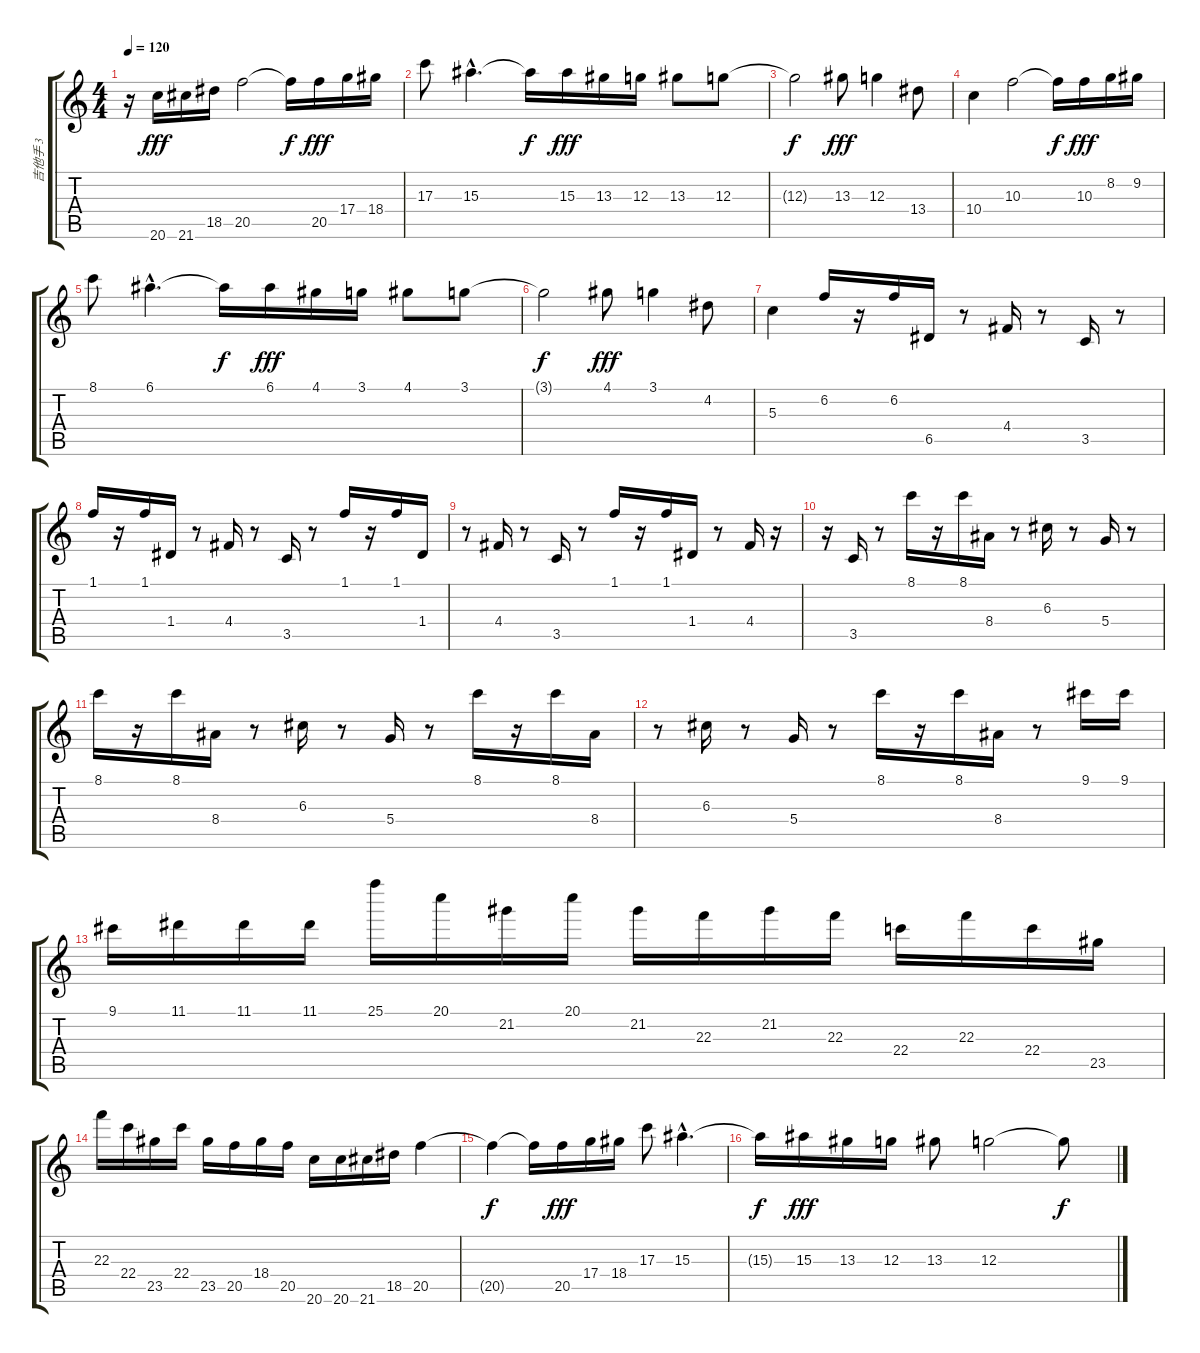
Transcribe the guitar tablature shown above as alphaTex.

\track ("吉他手 3" "吉他手 3") {instrument overdrivenguitar}
\staff {score tabs}
\tuning (E4 B3 G3 D3 A2 E2) {hide}
\ts (4 4)
\tempo 120
\clef g2
\ks c
r.16{dy fff instrument overdrivenguitar} 20.6.16 21.6.16 18.5.16 20.5.2 20.5{t}.16{dy f} 20.5.16{dy fff} 17.4.16 18.4.16 |
17.3.8 15.3{hac}.4{d} 15.3{t}.16{dy f} 15.3.16{dy fff} 13.3.16 12.3.16 13.3.8 12.3.8 |
12.3{t}.2{dy f} 13.3.8{dy fff} 12.3.4 13.4.8 |
10.4.4 10.3.2 10.3{t}.16{dy f} 10.3.16{dy fff} 8.2.16 9.2.16 |
8.1.8 6.1{hac}.4{d} 6.1{t}.16{dy f} 6.1.16{dy fff} 4.1.16 3.1.16 4.1.8 3.1.8 |
3.1{t}.2{dy f} 4.1.8{dy fff} 3.1.4 4.2.8 |
5.3.4 6.2.16 r.16 6.2.16 6.5.16 r.8 4.4.16 r.8 3.5.16 r.8 |
1.1.16 r.16 1.1.16 1.4.16 r.8 4.4.16 r.8 3.5.16 r.8 1.1.16 r.16 1.1.16 1.4.16 |
r.8 4.4.16 r.8 3.5.16 r.8 1.1.16 r.16 1.1.16 1.4.16 r.8 4.4.16 r.16 |
r.16 3.5.16 r.8 8.1.16 r.16 8.1.16 8.4.16 r.8 6.3.16 r.8 5.4.16 r.8 |
8.1.16 r.16 8.1.16 8.4.16 r.8 6.3.16 r.8 5.4.16 r.8 8.1.16 r.16 8.1.16 8.4.16 |
r.8 6.3.16 r.8 5.4.16 r.8 8.1.16 r.16 8.1.16 8.4.16 r.8 9.1.16 9.1.16 |
9.1.16 11.1.16 11.1.16 11.1.16 25.1.16 20.1.16 21.2.16 20.1.16 21.2.16 22.3.16 21.2.16 22.3.16 22.4.16 22.3.16 22.4.16 23.5.16 |
22.3.16 22.4.16 23.5.16 22.4.16 23.5.16 20.5.16 18.4.16 20.5.16 20.6.16 20.6.16 21.6.16 18.5.16 20.5.4 |
20.5{t}.4{dy f} 20.5{t}.16 20.5.16{dy fff} 17.4.16 18.4.16 17.3.8 15.3{hac}.4{d} |
15.3{t}.16{dy f} 15.3.16{dy fff} 13.3.16 12.3.16 13.3.8 12.3.2 12.3{t}.8{dy f}
